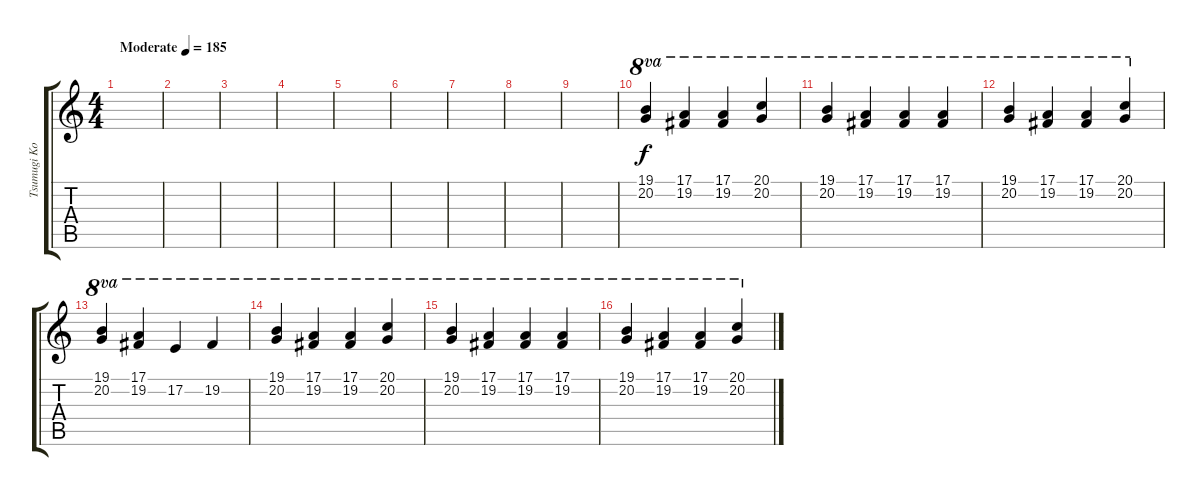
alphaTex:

\track ("Tsumugi Kotobuki" "Tsumugi Ko") {instrument pad7halo}
\staff {score tabs}
\tuning (E4 B3 G3 D3 A2 E2) {hide}
\ts (4 4)
\tempo (185 "Moderate")
\clef g2
\ks c
|
|
|
|
|
|
|
|
|
(19.1 20.2).4{ot 8va} (17.1 19.2).4{ot 8va} (17.1 19.2).4{ot 8va} (20.1 20.2).4{ot 8va} |
(19.1 20.2).4{ot 8va} (17.1 19.2).4{ot 8va} (17.1 19.2).4{ot 8va} (17.1 19.2).4{ot 8va} |
(19.1 20.2).4{ot 8va} (17.1 19.2).4{ot 8va} (17.1 19.2).4{ot 8va} (20.1 20.2).4{ot 8va} |
(19.1 20.2).4{ot 8va} (17.1 19.2).4{ot 8va} 17.2.4{ot 8va} 19.2.4{ot 8va} |
(19.1 20.2).4{ot 8va} (17.1 19.2).4{ot 8va} (17.1 19.2).4{ot 8va} (20.1 20.2).4{ot 8va} |
(19.1 20.2).4{ot 8va} (17.1 19.2).4{ot 8va} (17.1 19.2).4{ot 8va} (17.1 19.2).4{ot 8va} |
(19.1 20.2).4{ot 8va} (17.1 19.2).4{ot 8va} (17.1 19.2).4{ot 8va} (20.1 20.2).4{ot 8va}
